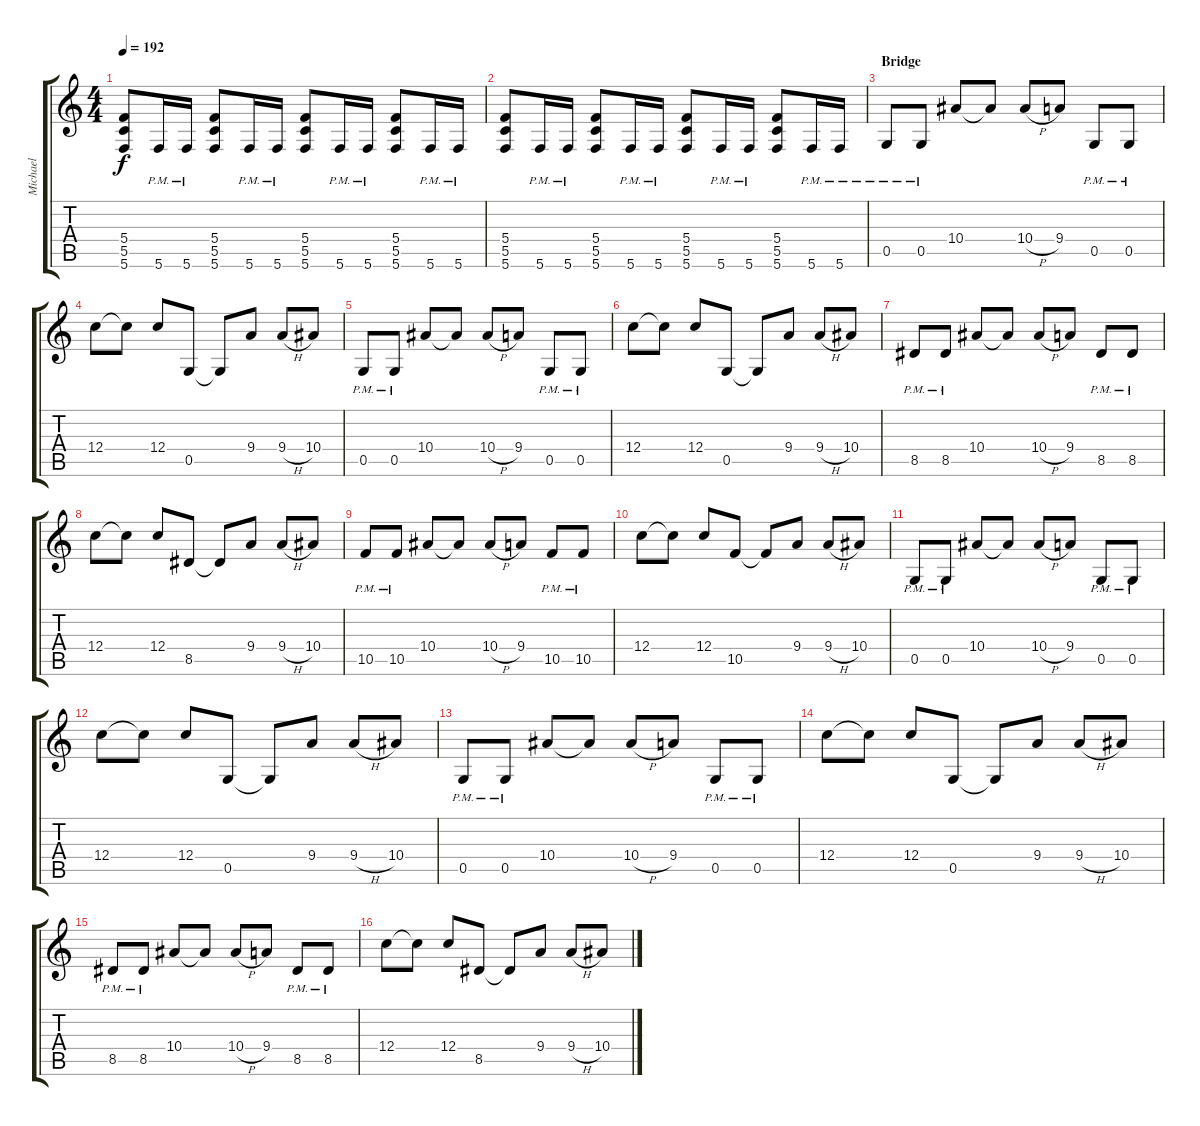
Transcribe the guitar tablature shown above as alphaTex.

\track ("Michael" "Michael") {instrument distortionguitar}
\staff {score tabs}
\tuning (D4 A3 F3 C3 G2 C2) {hide}
\ts (4 4)
\tempo 192
\clef g2
\ks c
(5.4 5.5 5.6).8{dy f} 5.6{pm}.16 5.6{pm}.16 (5.4 5.5 5.6).8 5.6{pm}.16 5.6{pm}.16 (5.4 5.5 5.6).8 5.6{pm}.16 5.6{pm}.16 (5.4 5.5 5.6).8 5.6{pm}.16 5.6{pm}.16 |
(5.4 5.5 5.6).8 5.6{pm}.16 5.6{pm}.16 (5.4 5.5 5.6).8 5.6{pm}.16 5.6{pm}.16 (5.4 5.5 5.6).8 5.6{pm}.16 5.6{pm}.16 (5.4 5.5 5.6).8 5.6{pm}.16 5.6{pm}.16 |
\section ("" "Bridge")
0.5{pm}.8{volume 16} 0.5{pm}.8 10.4.8 10.4{t}.8 10.4{h}.8 9.4.8 0.5{pm}.8 0.5{pm}.8 |
12.4.8 12.4{t}.8 12.4.8 0.5.8 0.5{t}.8 9.4.8 9.4{h}.8 10.4.8 |
0.5{pm}.8{volume 16} 0.5{pm}.8 10.4.8 10.4{t}.8 10.4{h}.8 9.4.8 0.5{pm}.8 0.5{pm}.8 |
12.4.8 12.4{t}.8 12.4.8 0.5.8 0.5{t}.8 9.4.8 9.4{h}.8 10.4.8 |
8.5{pm}.8{volume 16} 8.5{pm}.8 10.4.8 10.4{t}.8 10.4{h}.8 9.4.8 8.5{pm}.8 8.5{pm}.8 |
12.4.8 12.4{t}.8 12.4.8 8.5.8 8.5{t}.8 9.4.8 9.4{h}.8 10.4.8 |
10.5{pm}.8{volume 16} 10.5{pm}.8 10.4.8 10.4{t}.8 10.4{h}.8 9.4.8 10.5{pm}.8 10.5{pm}.8 |
12.4.8 12.4{t}.8 12.4.8 10.5.8 10.5{t}.8 9.4.8 9.4{h}.8 10.4.8 |
0.5{pm}.8{volume 16} 0.5{pm}.8 10.4.8 10.4{t}.8 10.4{h}.8 9.4.8 0.5{pm}.8 0.5{pm}.8 |
12.4.8 12.4{t}.8 12.4.8 0.5.8 0.5{t}.8 9.4.8 9.4{h}.8 10.4.8 |
0.5{pm}.8{volume 16} 0.5{pm}.8 10.4.8 10.4{t}.8 10.4{h}.8 9.4.8 0.5{pm}.8 0.5{pm}.8 |
12.4.8 12.4{t}.8 12.4.8 0.5.8 0.5{t}.8 9.4.8 9.4{h}.8 10.4.8 |
8.5{pm}.8{volume 16} 8.5{pm}.8 10.4.8 10.4{t}.8 10.4{h}.8 9.4.8 8.5{pm}.8 8.5{pm}.8 |
12.4.8 12.4{t}.8 12.4.8 8.5.8 8.5{t}.8 9.4.8 9.4{h}.8 10.4.8
